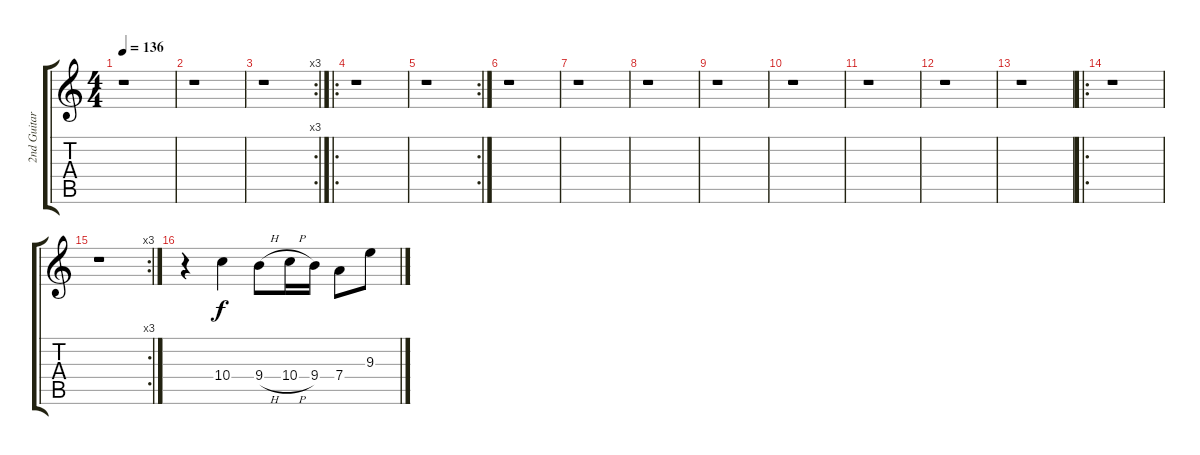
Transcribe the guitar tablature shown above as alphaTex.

\track ("2nd Guitar" "2nd Guitar") {instrument overdrivenguitar}
\staff {score tabs}
\tuning (E4 B3 G3 D3 A2 E2) {hide}
\ts (4 4)
\tempo 136
\clef g2
\ks c
r.1{dy f} |
r.1 |
\rc 3
r.1 |
\ro
r.1 |
\rc 2
r.1 |
r.1 |
r.1 |
r.1 |
r.1 |
r.1 |
r.1 |
r.1 |
r.1 |
\ro
r.1 |
\rc 3
r.1 |
r.4 10.4.4 9.4{h}.8 10.4{h}.16 9.4.16 7.4.8 9.3.8
